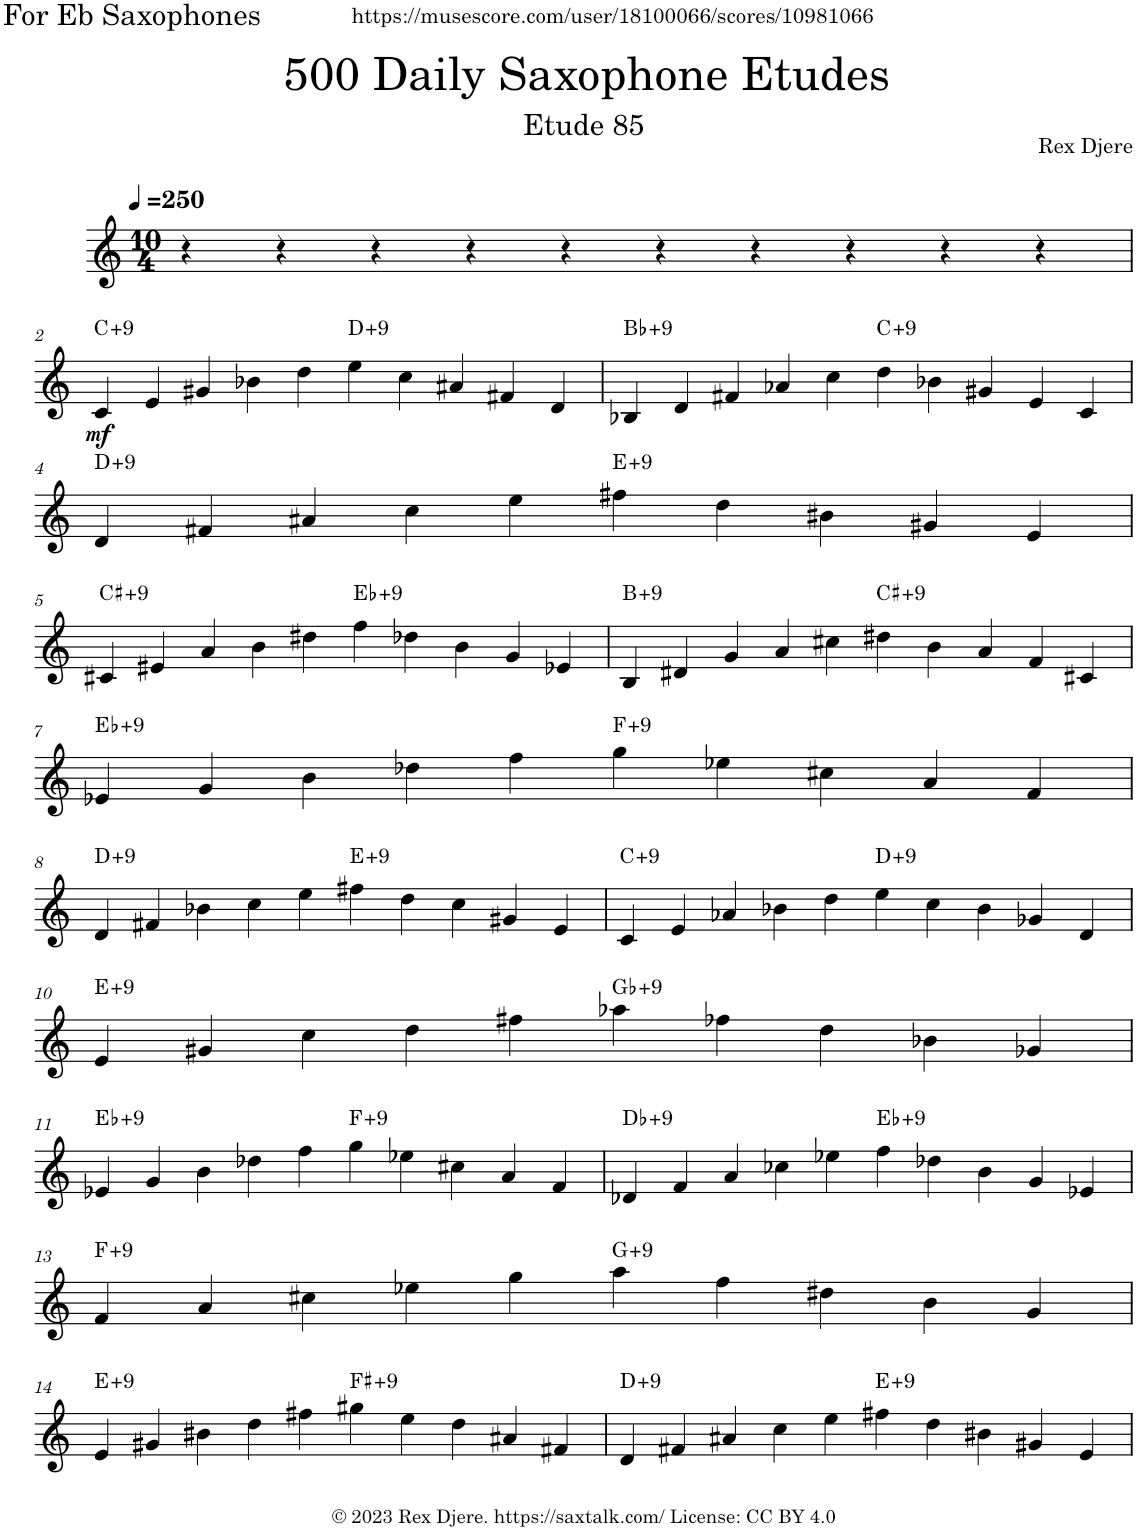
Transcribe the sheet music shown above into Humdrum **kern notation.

**kern	**dynam	**harte
*part1	*part1	*part1
*staff1	*staff1	*
*I"Alto Saxophone	*	*
*I'A. Sax.	*	*
*clefG2	*	*
*Trd5c9	*	*
*k[]	*	*
*M10/4	*	*
*MM250	*	*
=1	=1	=1
4r	.	.
4r	.	.
4r	.	.
4r	.	.
4r	.	.
4r	.	.
4r	.	.
4r	.	.
4r	.	.
4r	.	.
!!LO:LB:g=z
=2	=2	=2
!	!LO:DY:b	!LO:H:kt=7
4c/	mf	C:aug(b7,9)
4e/	.	.
4g#X/	.	.
4b-X\	.	.
4dd\	.	.
!	!	!LO:H:kt=7
4ee\	.	D:aug(b7,9)
4cc\	.	.
4a#X/	.	.
4f#X/	.	.
4d/	.	.
=3	=3	=3
!	!	!LO:H:kt=7
4B-X/	.	Bb:aug(b7,9)
4d/	.	.
4f#X/	.	.
4a-X/	.	.
4cc\	.	.
!	!	!LO:H:kt=7
4dd\	.	C:aug(b7,9)
4b-X\	.	.
4g#X/	.	.
4e/	.	.
4c/	.	.
!!LO:LB:g=z
=4	=4	=4
!	!	!LO:H:kt=7
4d/	.	D:aug(b7,9)
4f#X/	.	.
4a#X/	.	.
4cc\	.	.
4ee\	.	.
!	!	!LO:H:kt=7
4ff#X\	.	E:aug(b7,9)
4dd\	.	.
4b#X\	.	.
4g#X/	.	.
4e/	.	.
!!LO:LB:g=z
=5	=5	=5
!	!	!LO:H:kt=7
4c#X/	.	C#:aug(b7,9)
4e#X/	.	.
4a/	.	.
4b\	.	.
4dd#X\	.	.
!	!	!LO:H:kt=7
4ff\	.	Eb:aug(b7,9)
4dd-X\	.	.
4b\	.	.
4g/	.	.
4e-X/	.	.
=6	=6	=6
!	!	!LO:H:kt=7
4B/	.	B:aug(b7,9)
4d#X/	.	.
4g/	.	.
4a/	.	.
4cc#X\	.	.
!	!	!LO:H:kt=7
4dd#X\	.	C#:aug(b7,9)
4b\	.	.
4a/	.	.
4f/	.	.
4c#X/	.	.
!!LO:LB:g=z
=7	=7	=7
!	!	!LO:H:kt=7
4e-X/	.	Eb:aug(b7,9)
4g/	.	.
4b\	.	.
4dd-X\	.	.
4ff\	.	.
!	!	!LO:H:kt=7
4gg\	.	F:aug(b7,9)
4ee-X\	.	.
4cc#X\	.	.
4a/	.	.
4f/	.	.
!!LO:LB:g=z
=8	=8	=8
!	!	!LO:H:kt=7
4d/	.	D:aug(b7,9)
4f#X/	.	.
4b-X\	.	.
4cc\	.	.
4ee\	.	.
!	!	!LO:H:kt=7
4ff#X\	.	E:aug(b7,9)
4dd\	.	.
4cc\	.	.
4g#X/	.	.
4e/	.	.
=9	=9	=9
!	!	!LO:H:kt=7
4c/	.	C:aug(b7,9)
4e/	.	.
4a-X/	.	.
4b-X\	.	.
4dd\	.	.
!	!	!LO:H:kt=7
4ee\	.	D:aug(b7,9)
4cc\	.	.
4b-\	.	.
4g-X/	.	.
4d/	.	.
!!LO:LB:g=z
=10	=10	=10
!	!	!LO:H:kt=7
4e/	.	E:aug(b7,9)
4g#X/	.	.
4cc\	.	.
4dd\	.	.
4ff#X\	.	.
!	!	!LO:H:kt=7
4aa-X\	.	Gb:aug(b7,9)
4ff-X\	.	.
4dd\	.	.
4b-X\	.	.
4g-X/	.	.
!!LO:LB:g=z
=11	=11	=11
!	!	!LO:H:kt=7
4e-X/	.	Eb:aug(b7,9)
4g/	.	.
4b\	.	.
4dd-X\	.	.
4ff\	.	.
!	!	!LO:H:kt=7
4gg\	.	F:aug(b7,9)
4ee-X\	.	.
4cc#X\	.	.
4a/	.	.
4f/	.	.
=12	=12	=12
!	!	!LO:H:kt=7
4d-X/	.	Db:aug(b7,9)
4f/	.	.
4a/	.	.
4cc-X\	.	.
4ee-X\	.	.
!	!	!LO:H:kt=7
4ff\	.	Eb:aug(b7,9)
4dd-X\	.	.
4b\	.	.
4g/	.	.
4e-X/	.	.
!!LO:LB:g=z
=13	=13	=13
!	!	!LO:H:kt=7
4f/	.	F:aug(b7,9)
4a/	.	.
4cc#X\	.	.
4ee-X\	.	.
4gg\	.	.
!	!	!LO:H:kt=7
4aa\	.	G:aug(b7,9)
4ff\	.	.
4dd#X\	.	.
4b\	.	.
4g/	.	.
!!LO:LB:g=z
=14	=14	=14
!	!	!LO:H:kt=7
4e/	.	E:aug(b7,9)
4g#X/	.	.
4b#X\	.	.
4dd\	.	.
4ff#X\	.	.
!	!	!LO:H:kt=7
4gg#X\	.	F#:aug(b7,9)
4ee\	.	.
4dd\	.	.
4a#X/	.	.
4f#X/	.	.
=15	=15	=15
!	!	!LO:H:kt=7
4d/	.	D:aug(b7,9)
4f#X/	.	.
4a#X/	.	.
4cc\	.	.
4ee\	.	.
!	!	!LO:H:kt=7
4ff#X\	.	E:aug(b7,9)
4dd\	.	.
4b#X\	.	.
4g#X/	.	.
4e/	.	.
=	=	=
*-	*-	*-
